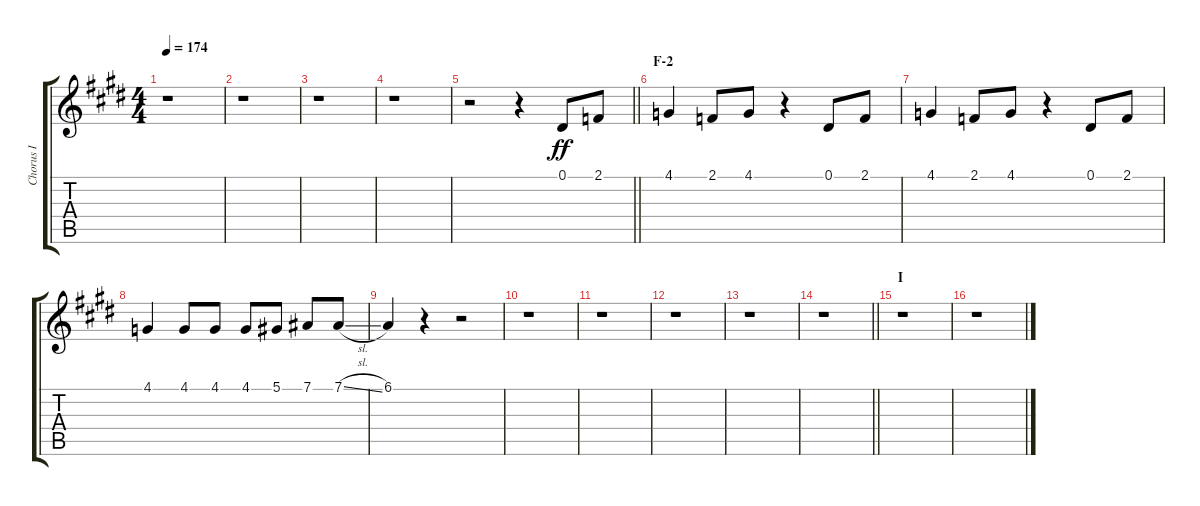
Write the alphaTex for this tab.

\track ("Chorus I" "Chorus I") {instrument voiceoohs}
\staff {score tabs}
\tuning (Eb4 Bb3 Gb3 Db3 Ab2 Eb2) {hide}
\ts (4 4)
\tempo 174
\clef g2
\ks e
r.1{dy ff} |
r.1 |
r.1 |
r.1 |
\barLineRight lightlight
r.2 r.4 0.1.8 2.1.8 |
\section ("" "F-2")
4.1.4 2.1.8 4.1.8 r.4 0.1.8 2.1.8 |
4.1.4 2.1.8 4.1.8 r.4 0.1.8 2.1.8 |
4.1.4 4.1.8 4.1.8 4.1.8 5.1.8 7.1.8 7.1{sl}.8 |
6.1.4 r.4 r.2 |
r.1 |
r.1 |
r.1 |
r.1 |
\barLineRight lightlight
r.1 |
\section ("" "I")
r.1 |
r.1
